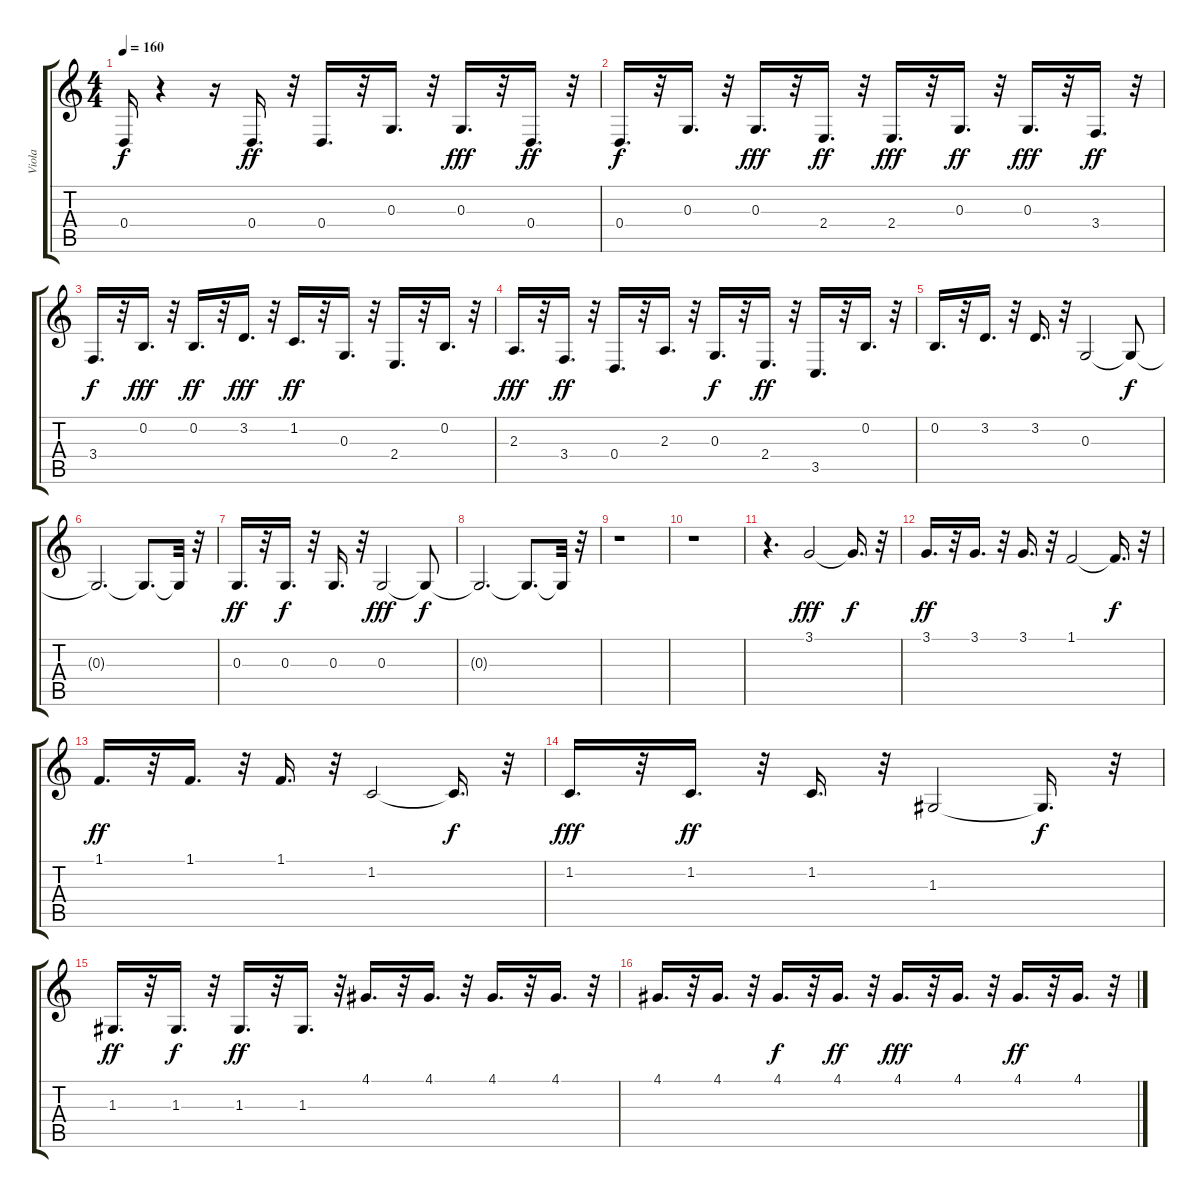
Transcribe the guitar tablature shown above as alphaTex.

\track ("Viola" "Viola") {instrument viola}
\staff {score tabs}
\tuning (E4 B3 G3 D3 A2 E2) {hide}
\ts (4 4)
\tempo 160
\clef g2
\ks c
0.4{t}.16{dy f} r.4 r.16 0.4.16{d dy ff} r.32 0.4.16{d} r.32 0.3.16{d} r.32 0.3.16{d dy fff} r.32 0.4.16{d dy ff} r.32 |
0.4.16{d dy f} r.32 0.3.16{d} r.32 0.3.16{d dy fff} r.32 2.4.16{d dy ff} r.32 2.4.16{d dy fff} r.32 0.3.16{d dy ff} r.32 0.3.16{d dy fff} r.32 3.4.16{d dy ff} r.32 |
3.4.16{d dy f} r.32 0.2.16{d dy fff} r.32 0.2.16{d dy ff} r.32 3.2.16{d dy fff} r.32 1.2.16{d dy ff} r.32 0.3.16{d} r.32 2.4.16{d} r.32 0.2.16{d} r.32 |
2.3.16{d dy fff} r.32 3.4.16{d dy ff} r.32 0.4.16{d} r.32 2.3.16{d} r.32 0.3.16{d dy f} r.32 2.4.16{d dy ff} r.32 3.5.16{d} r.32 0.2.16{d} r.32 |
0.2.16{d} r.32 3.2.16{d} r.32 3.2.16{d} r.32 0.3.2 0.3{t}.8{dy f} |
0.3{t}.2{d} 0.3{t}.8{d} 0.3{t}.32 r.32 |
0.3.16{d dy ff} r.32 0.3.16{d dy f} r.32 0.3.16{d} r.32 0.3.2{dy fff} 0.3{t}.8{dy f} |
0.3{t}.2{d} 0.3{t}.8{d} 0.3{t}.32 r.32 |
r.1 |
r.1 |
r.4{d} 3.1.2{dy fff} 3.1{t}.16{d dy f} r.32 |
3.1.16{d dy ff} r.32 3.1.16{d} r.32 3.1.16{d} r.32 1.1.2 1.1{t}.16{d dy f} r.32 |
1.1.16{d dy ff} r.32 1.1.16{d} r.32 1.1.16{d} r.32 1.2.2 1.2{t}.16{d dy f} r.32 |
1.2.16{d dy fff} r.32 1.2.16{d dy ff} r.32 1.2.16{d} r.32 1.3.2 1.3{t}.16{d dy f} r.32 |
1.3.16{d dy ff} r.32 1.3.16{d dy f} r.32 1.3.16{d dy ff} r.32 1.3.16{d} r.32 4.1.16{d} r.32 4.1.16{d} r.32 4.1.16{d} r.32 4.1.16{d} r.32 |
4.1.16{d} r.32 4.1.16{d} r.32 4.1.16{d dy f} r.32 4.1.16{d dy ff} r.32 4.1.16{d dy fff} r.32 4.1.16{d} r.32 4.1.16{d dy ff} r.32 4.1.16{d} r.32
